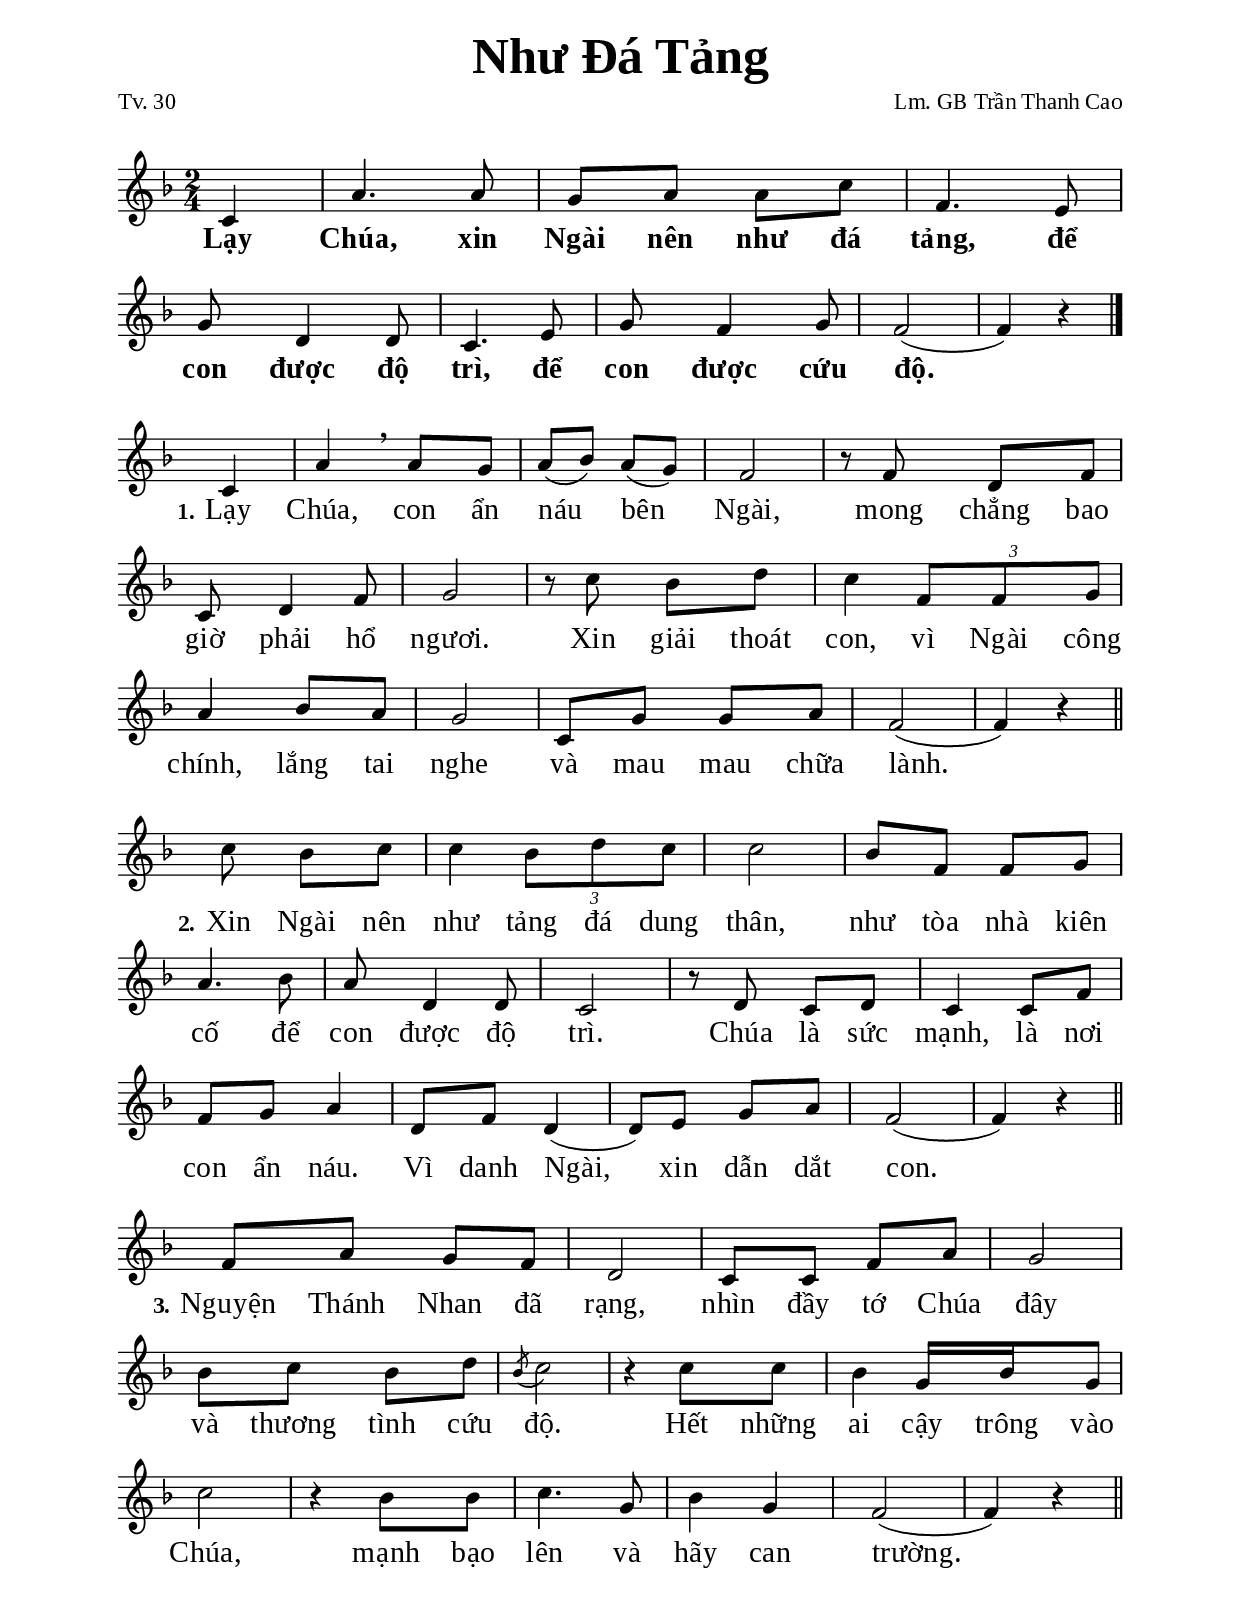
% Cài đặt chung
\version "2.22.1"
\include "english.ly"

\header {
  title = \markup { \fontsize #3 "Như Đá Tảng" }
  poet = "Tv. 30"
  composer = "Lm. GB Trần Thanh Cao"
  arranger = " "
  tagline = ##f
}

\paper {
  #(set-paper-size "a4")
  top-margin = 10\mm
  bottom-margin = 10\mm
  left-margin = 20\mm
  right-margin = 20\mm
  indent = #0
  #(define fonts
    (make-pango-font-tree
      "Liberation Serif"
      "Liberation Serif"
      "Liberation Serif"
      (/ 20 20)))
  page-count = #1
}

% Nhạc điệp khúc
nhacDiepKhuc = \relative c' {
  \partial 4 c4 |
  a'4. a8 |
  g a a c |
  f,4. e8 |
  g d4 d8 |
  c4. e8 |
  g f4 g8 |
  f2 _( |
  f4) r \bar "|."
}

% Nhạc phiên khúc
nhacPhienKhucMot = \relative c' {
  \partial 4 c4 |
  a' \breathe a8 g |
  a (bf) a (g) |
  f2 |
  r8 f d f |
  c d4 f8 |
  g2 |
  r8 c bf d |
  c4 \tuplet 3/2 { f,8 f g } |
  a4 bf8 a |
  g2 |
  c,8 g' g a |
  f2 ( |
  f4) r \bar "||"
}

nhacPhienKhucHai = \relative c'' {
  \partial 4. c8 bf c |
  c4 \tuplet 3/2 { bf8 d c } |
  c2 |
  bf8 f f g |
  a4. bf8 |
  a d,4 d8 |
  c2 |
  r8 d c d |
  c4 c8 f |
  f g a4 |
  d,8 f d4 ( |
  d8) e g a |
  f2 ( |
  f4) r \bar "||"
}

nhacPhienKhucBa = \relative c' {
  f8 a g f |
  d2 |
  c8 c f a |
  g2 |
  bf8 c bf d |
  \acciaccatura bf8 c2 |
  r4 c8 c |
  bf4 g16 bf g8 |
  c2 |
  r4 bf8 bf |
  c4. g8 |
  bf4 g |
  f2 ( |
  f4) r \bar "||"
}

% Lời điệp khúc
loiDiepKhuc = \lyricmode {
  Lạy Chúa, xin Ngài nên như đá tảng,
  để con được độ trì,
  để con được cứu độ.
}

% Lời phiên khúc
loiPhienKhucMot = \lyricmode {
  \set stanza = #"1."
  Lạy Chúa, con ẩn náu bên Ngài,
  mong chẳng bao giờ phải hổ ngươi.
  Xin giải thoát con, vì Ngài công chính,
  lắng tai nghe và mau mau chữa lành.
}

loiPhienKhucHai = \lyricmode {
  \set stanza = #"2."
  Xin Ngài nên như tảng đá dung thân,
  như tòa nhà kiên cố để con được độ trì.
  Chúa là sức mạnh, là nơi con ẩn náu.
  Vì danh Ngài, xin dẫn dắt con.
}

loiPhienKhucBa = \lyricmode {
  \set stanza = #"3."
  Nguyện Thánh Nhan đã rạng, nhìn đầy tớ Chúa đây
  và thương tình cứu độ.
  Hết những ai cậy trông vào Chúa,
  mạnh bạo lên và hãy can trường.
}


% Dàn trang
\score {
  \new ChoirStaff <<
    \new Staff = diepKhuc \with {
        \consists "Merge_rests_engraver"
        %\magnifyStaff #(magstep +1)
      }
      <<
      \new Voice = beSop {
        \key f \major \time 2/4 \nhacDiepKhuc
      }
    >>
    \new Lyrics \lyricsto beSop \loiDiepKhuc
  >>
  \layout {
    \override Lyrics.LyricText.font-series = #'bold
    \override Lyrics.LyricText.font-size = #+2.5
    \override Lyrics.LyricSpace.minimum-distance = #4.0
    \override Score.BarNumber.break-visibility = ##(#f #f #f)
    \override Score.SpacingSpanner.uniform-stretching = ##t
  }
}

\score {
  \new ChoirStaff <<
    \new Staff = phienKhuc \with {
        %\magnifyStaff #(magstep +1)
      }
      <<
      \new Voice = beSop {
        \key f \major \time 2/4 \nhacPhienKhucMot
      }
    >>
    \new Lyrics \lyricsto beSop \loiPhienKhucMot
  >>
  \layout {
    \override Staff.TimeSignature.transparent = ##t
    \override Lyrics.LyricText.font-size = #+2.5
    \override Lyrics.LyricSpace.minimum-distance = #3.3
    \override Score.BarNumber.break-visibility = ##(#f #f #f)
    \override Score.SpacingSpanner.uniform-stretching = ##t
  }
}

\score {
  \new ChoirStaff <<
    \new Staff = phienKhuc \with {
        %\magnifyStaff #(magstep +1)
      }
      <<
      \new Voice = beSop {
        \key f \major \time 2/4 \nhacPhienKhucHai
      }
    >>
    \new Lyrics \lyricsto beSop \loiPhienKhucHai
  >>
  \layout {
    \override Staff.TimeSignature.transparent = ##t
    \override Lyrics.LyricText.font-size = #+2.5
    \override Lyrics.LyricSpace.minimum-distance = #2.5
    \override Score.BarNumber.break-visibility = ##(#f #f #f)
    \override Score.SpacingSpanner.uniform-stretching = ##t
  }
}

\score {
  \new ChoirStaff <<
    \new Staff = phienKhuc \with {
        %\magnifyStaff #(magstep +1)
      }
      <<
      \new Voice = beSop {
        \key f \major \time 2/4 \nhacPhienKhucBa
      }
    >>
    \new Lyrics \lyricsto beSop \loiPhienKhucBa
  >>
  \layout {
    \override Staff.TimeSignature.transparent = ##t
    \override Lyrics.LyricText.font-size = #+2.5
    \override Lyrics.LyricSpace.minimum-distance = #3.0
    \override Score.BarNumber.break-visibility = ##(#f #f #f)
    \override Score.SpacingSpanner.uniform-stretching = ##t
  }
}
